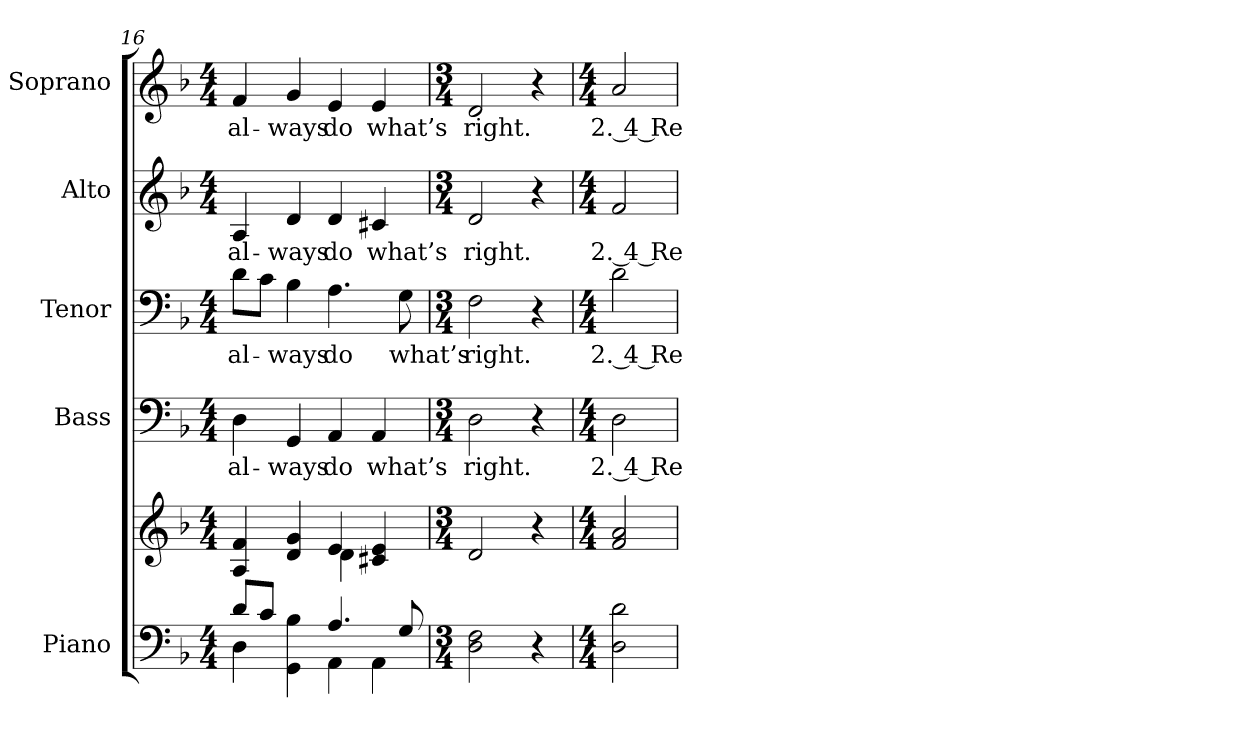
**kern	**kern	**kern	**text	**kern	**text	**kern	**text	**kern	**text
*part5	*part5	*part4	*part4	*part3	*part3	*part2	*part2	*part1	*part1
*staff6	*staff5	*staff4	*staff4	*staff3	*staff3	*staff2	*staff2	*staff1	*staff1
*I"Piano	*	*I"Bass	*	*I"Tenor	*	*I"Alto	*	*I"Soprano	*
*I'Pno.	*	*I'B.	*	*I'T.	*	*I'A.	*	*I'S.	*
*clefF4	*clefG2	*clefF4	*	*clefF4	*	*clefG2	*	*clefG2	*
*k[b-]	*k[b-]	*k[b-]	*	*k[b-]	*	*k[b-]	*	*k[b-]	*
*F:	*F:	*F:	*	*F:	*	*F:	*	*F:	*
*M4/4	*M4/4	*M4/4	*	*M4/4	*	*M4/4	*	*M4/4	*
=16	=16	=16	=16	=16	=16	=16	=16	=16	=16
*^	*^	*	*	*	*	*	*	*	*
!	!	!	!	!	!LO:LY:b:color=#000000	!	!	!	!	!	!
!	!	!	!	!	!	!	!LO:LY:b:color=#000000	!	!	!	!
!	!	!	!	!	!	!	!	!	!LO:LY:b:color=#000000	!	!
!	!	!	!	!	!	!	!	!	!	!	!LO:LY:b:color=#000000
8di/L	4Di\	4Ai/ 4fi	2ryy	4Di\	al-	8di\L	al-	4Ai/	al-	4fi/	al-
8ci/J	.	.	.	.	.	8ci\J	.	.	.	.	.
!	!	!	!	!	!LO:LY:b:color=#000000	!	!	!	!	!	!
!	!	!	!	!	!	!	!LO:LY:b:color=#000000	!	!	!	!
!	!	!	!	!	!	!	!	!	!LO:LY:b:color=#000000	!	!
!	!	!	!	!	!	!	!	!	!	!	!LO:LY:b:color=#000000
4GGi\ 4B-i	4ryy	4di/ 4gi	.	4GGi/	-ways	4B-i\	-ways	4di/	-ways	4gi/	-ways
!	!	!	!	!	!LO:LY:b:color=#000000	!	!	!	!	!	!
!	!	!	!	!	!	!	!LO:LY:b:color=#000000	!	!	!	!
!	!	!	!	!	!	!	!	!	!LO:LY:b:color=#000000	!	!
!	!	!	!	!	!	!	!	!	!	!	!LO:LY:b:color=#000000
4.Ai/	4AAi\	4ei/	4di\	4AAi/	do	4.Ai\	do	4di/	do	4ei/	do
!	!	!	!	!	!LO:LY:b:color=#000000	!	!	!	!	!	!
!	!	!	!	!	!	!	!	!	!LO:LY:b:color=#000000	!	!
!	!	!	!	!	!	!	!	!	!	!	!LO:LY:b:color=#000000
.	4AAi\	4c#Xi/ 4ei	4ryy	4AAi/	what’s	.	.	4c#Xi/	what’s	4ei/	what’s
!	!	!	!	!	!	!	!LO:LY:b:color=#000000	!	!	!	!
8Gi/	.	.	.	.	.	8Gi\	what’s	.	.	.	.
*v	*v	*	*	*	*	*	*	*	*	*	*
*	*v	*v	*	*	*	*	*	*	*	*
=17	=17	=17	=17	=17	=17	=17	=17	=17	=17
*M3/4	*M3/4	*M3/4	*	*M3/4	*	*M3/4	*	*M3/4	*
!	!	!	!LO:LY:b:color=#000000	!	!	!	!	!	!
!	!	!	!	!	!LO:LY:b:color=#000000	!	!	!	!
!	!	!	!	!	!	!	!LO:LY:b:color=#000000	!	!
!	!	!	!	!	!	!	!	!	!LO:LY:b:color=#000000
2Di\ 2Fi	2di/	2Di\	right.	2Fi\	right.	2di/	right.	2di/	right.
4r	4r	4r	.	4r	.	4r	.	4r	.
!!LO:PB:g=z
=18	=18	=18	=18	=18	=18	=18	=18	=18	=18
*M4/4	*M4/4	*M4/4	*	*M4/4	*	*M4/4	*	*M4/4	*
!	!	!	!LO:LY:b:color=#000000	!	!	!	!	!	!
!	!	!	!	!	!LO:LY:b:color=#000000	!	!	!	!
!	!	!	!	!	!	!	!LO:LY:b:color=#000000	!	!
!	!	!	!	!	!	!	!	!	!LO:LY:b:color=#000000
2Di\ 2di	2fi/ 2ai	2Di\	2. 4 Re-	2di\	2. 4 Re-	2fi/	2. 4 Re-	2ai/	2. 4 Re-
=	=	=	=	=	=	=	=	=	=
*-	*-	*-	*-	*-	*-	*-	*-	*-	*-
